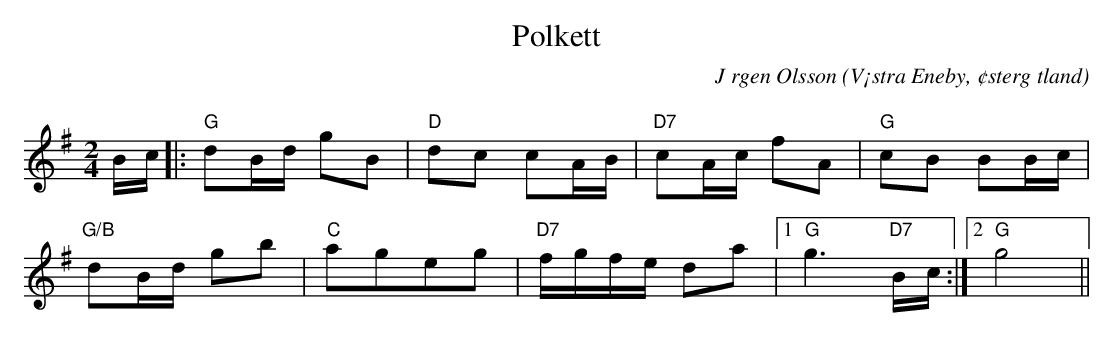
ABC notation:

X:1
T:Polkett
C:J rgen Olsson
O:V¡stra Eneby, ¢sterg tland
Q:100
M:2/4
L:1/8
K:G
B/2c/2|:"G"dB/2d/2 gB|"D"dc cA/2B/2|"D7"cA/2c/2 fA|"G"cB BB/2c/2|
"G/B"dB/2d/2 gb|"C"ageg|"D7"f/g/f/e/ da|1"G"g3 "D7"B/2c/2 :|2"G" g4 ||
